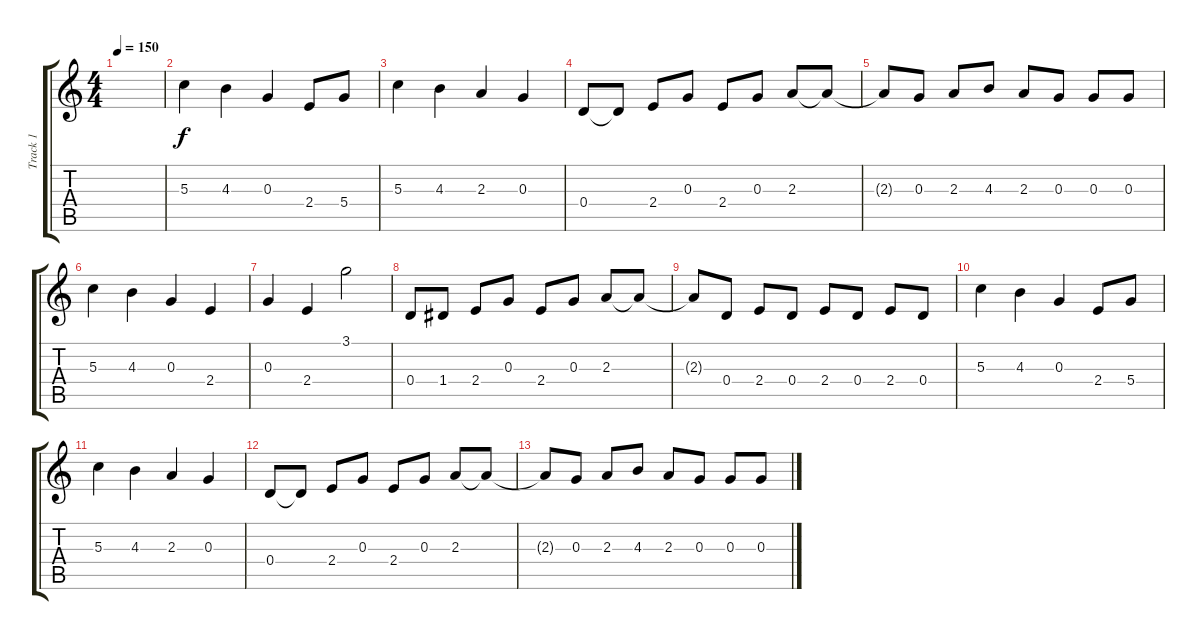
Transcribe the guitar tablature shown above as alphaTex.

\track ("Track 1" "Track 1") {instrument electricguitarclean}
\staff {score tabs}
\tuning (E4 B3 G3 D3 A2 E2) {hide}
\ts (4 4)
\tempo 150
\clef g2
\ks c
|
5.3.4{volume 16 balance 4 instrument overdrivenguitar} 4.3.4 0.3.4 2.4.8 5.4.8 |
5.3.4 4.3.4 2.3.4 0.3.4 |
0.4.8 0.4{t}.8 2.4.8 0.3.8 2.4.8 0.3.8 2.3.8 2.3{t}.8 |
2.3{t}.8 0.3.8 2.3.8 4.3.8 2.3.8 0.3.8 0.3.8 0.3.8 |
5.3.4 4.3.4 0.3.4 2.4.4 |
0.3.4 2.4.4 3.1.2 |
0.4.8 1.4.8 2.4.8 0.3.8 2.4.8 0.3.8 2.3.8 2.3{t}.8 |
2.3{t}.8 0.4.8 2.4.8 0.4.8 2.4.8 0.4.8 2.4.8 0.4.8 |
5.3.4{volume 16 balance 4 instrument overdrivenguitar} 4.3.4 0.3.4 2.4.8 5.4.8 |
5.3.4 4.3.4 2.3.4 0.3.4 |
0.4.8 0.4{t}.8 2.4.8 0.3.8 2.4.8 0.3.8 2.3.8 2.3{t}.8 |
2.3{t}.8 0.3.8 2.3.8 4.3.8 2.3.8 0.3.8 0.3.8 0.3.8
